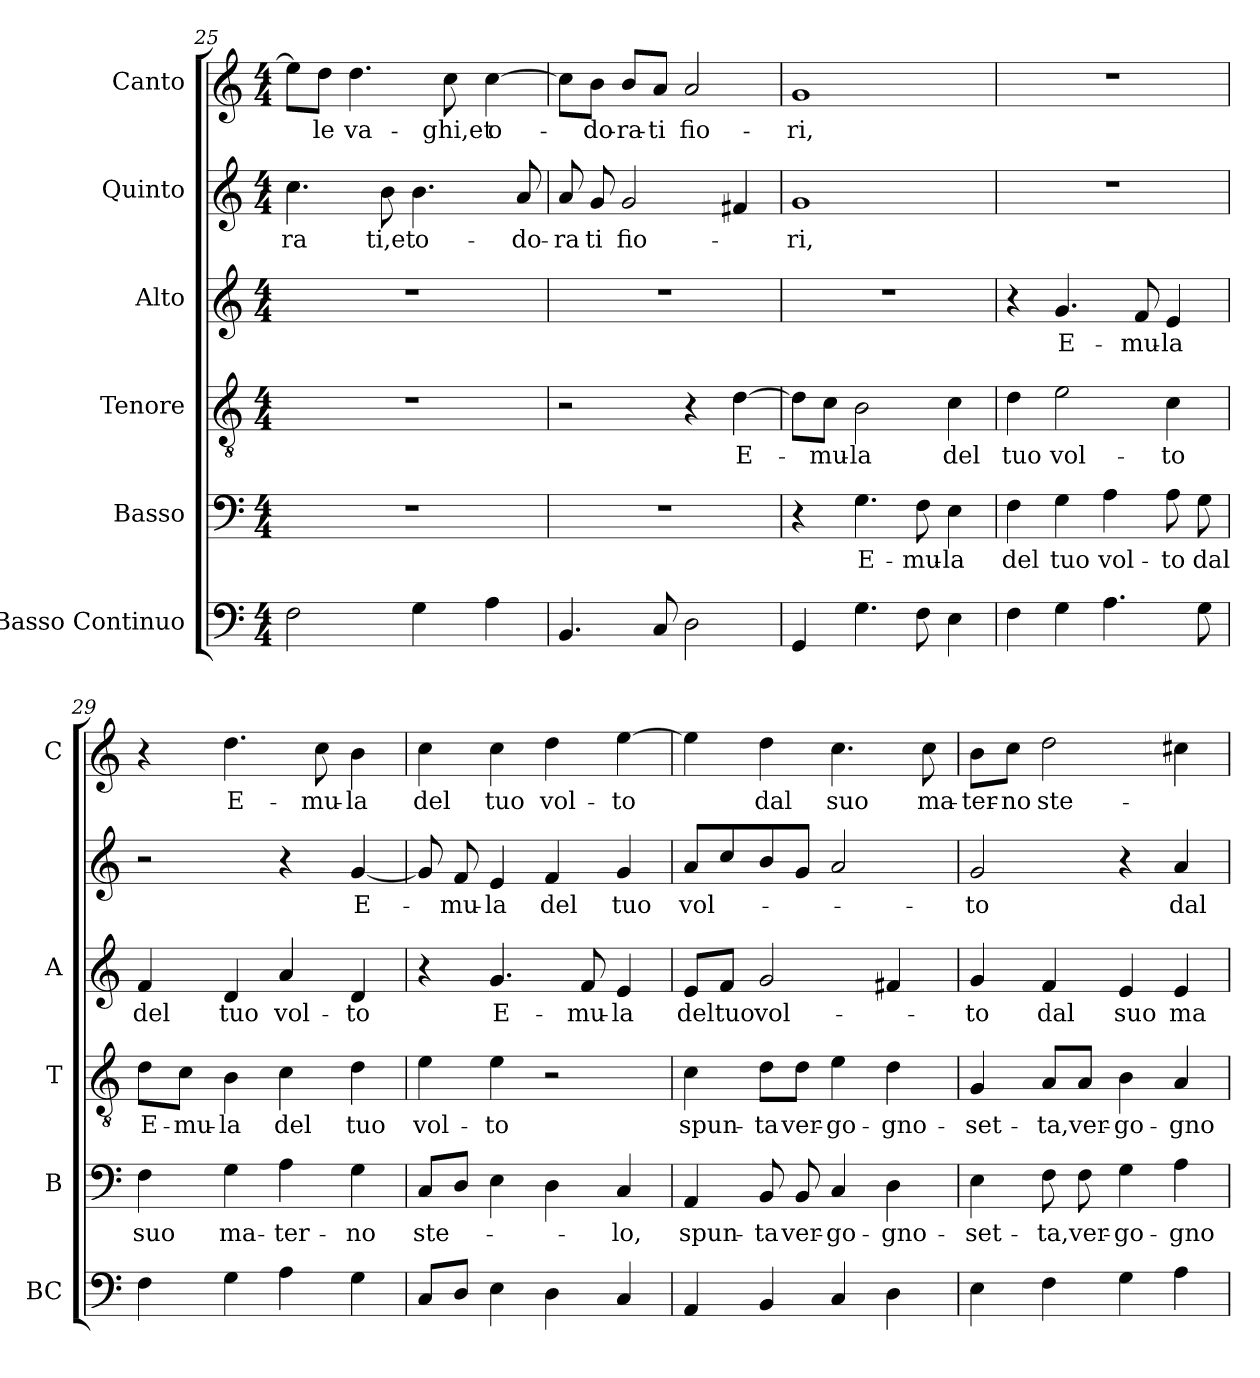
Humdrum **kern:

**kern	**kern	**text	**kern	**text	**kern	**text	**kern	**text	**kern	**text
*part6	*part5	*part5	*part4	*part4	*part3	*part3	*part2	*part2	*part1	*part1
*staff6	*staff5	*staff5	*staff4	*staff4	*staff3	*staff3	*staff2	*staff2	*staff1	*staff1
*I"Basso Continuo	*I"Basso	*	*I"Tenore	*	*I"Alto	*	*I"Quinto	*	*I"Canto	*
*I'BC	*I'B	*	*I'T	*	*I'A	*	*	*	*I'C	*
*clefF4	*clefF4	*	*clefGv2	*	*clefG2	*	*clefG2	*	*clefG2	*
*k[]	*k[]	*	*k[]	*	*k[]	*	*k[]	*	*k[]	*
*C:	*C:	*	*C:	*	*C:	*	*C:	*	*C:	*
*M4/4	*M4/4	*	*M4/4	*	*M4/4	*	*M4/4	*	*M4/4	*
=25	=25	=25	=25	=25	=25	=25	=25	=25	=25	=25
!	!	!	!	!	!	!	!	!LO:LY:b	!	!
2F\	1r	.	1r	.	1r	.	4.cc\	-ra	8ee\L]	.
!	!	!	!	!	!	!	!	!	!	!LO:LY:b
.	.	.	.	.	.	.	.	.	8dd\J	-le
!	!	!	!	!	!	!	!	!	!	!LO:LY:b
.	.	.	.	.	.	.	.	.	4.dd\	va-
!	!	!	!	!	!	!	!	!LO:LY:b	!	!
.	.	.	.	.	.	.	8b\	ti,et	.	.
!	!	!	!	!	!	!	!	!LO:LY:b	!	!
4G\	.	.	.	.	.	.	4.b\	o-	.	.
!	!	!	!	!	!	!	!	!	!	!LO:LY:b
.	.	.	.	.	.	.	.	.	8cc\	-ghi,et
!	!	!	!	!	!	!	!	!	!	!LO:LY:b
4A\	.	.	.	.	.	.	.	.	[4cc\	o-
!	!	!	!	!	!	!	!	!LO:LY:b	!	!
.	.	.	.	.	.	.	8a/	-do-	.	.
=26	=26	=26	=26	=26	=26	=26	=26	=26	=26	=26
!	!	!	!	!	!	!	!	!LO:LY:b	!	!
4.BB/	1r	.	2r	.	1r	.	8a/	-ra	8cc\L]	.
!	!	!	!	!	!	!	!	!LO:LY:b	!	!LO:LY:b
.	.	.	.	.	.	.	8g/	ti	8b\J	-do-
!	!	!	!	!	!	!	!	!LO:LY:b	!	!LO:LY:b
.	.	.	.	.	.	.	2g/	fio-	8b/L	-ra-
!	!	!	!	!	!	!	!	!	!	!LO:LY:b
8C/	.	.	.	.	.	.	.	.	8a/J	-ti
!	!	!	!	!	!	!	!	!	!	!LO:LY:b
2D\	.	.	4r	.	.	.	.	.	2a/	fio-
!	!	!	!	!LO:LY:b	!	!	!	!	!	!
.	.	.	[4d\	E-	.	.	4f#X/	.	.	.
=27	=27	=27	=27	=27	=27	=27	=27	=27	=27	=27
!	!	!	!	!	!	!	!	!LO:LY:b	!	!LO:LY:b
4GG/	4r	.	8d\L]	.	1r	.	1g	-ri,	1g	-ri,
!	!	!	!	!LO:LY:b	!	!	!	!	!	!
.	.	.	8c\J	-mu-	.	.	.	.	.	.
!	!	!LO:LY:b	!	!LO:LY:b	!	!	!	!	!	!
4.G\	4.G\	E-	2B\	-la	.	.	.	.	.	.
!	!	!LO:LY:b	!	!	!	!	!	!	!	!
8F\	8F\	-mu-	.	.	.	.	.	.	.	.
!	!	!LO:LY:b	!	!LO:LY:b	!	!	!	!	!	!
4E\	4E\	-la	4c\	del	.	.	.	.	.	.
!!LO:LB:g=z
=28	=28	=28	=28	=28	=28	=28	=28	=28	=28	=28
!	!	!LO:LY:b	!	!LO:LY:b	!	!	!	!	!	!
4F\	4F\	del	4d\	tuo	4r	.	1r	.	1r	.
!	!	!LO:LY:b	!	!LO:LY:b	!	!LO:LY:b	!	!	!	!
4G\	4G\	tuo	2e\	vol-	4.g/	E-	.	.	.	.
!	!	!LO:LY:b	!	!	!	!	!	!	!	!
4.A\	4A\	vol-	.	.	.	.	.	.	.	.
!	!	!	!	!	!	!LO:LY:b	!	!	!	!
.	.	.	.	.	8f/	-mu-	.	.	.	.
!	!	!LO:LY:b	!	!LO:LY:b	!	!LO:LY:b	!	!	!	!
.	8A\	-to	4c\	-to	4e/	-la	.	.	.	.
!	!	!LO:LY:b	!	!	!	!	!	!	!	!
8G\	8G\	dal	.	.	.	.	.	.	.	.
=29	=29	=29	=29	=29	=29	=29	=29	=29	=29	=29
!	!	!LO:LY:b	!	!LO:LY:b	!	!LO:LY:b	!	!	!	!
4F\	4F\	suo	8d\L	E-	4f/	del	2r	.	4r	.
!	!	!	!	!LO:LY:b	!	!	!	!	!	!
.	.	.	8c\J	-mu-	.	.	.	.	.	.
!	!	!LO:LY:b	!	!LO:LY:b	!	!LO:LY:b	!	!	!	!LO:LY:b
4G\	4G\	ma-	4B\	-la	4d/	tuo	.	.	4.dd\	E-
!	!	!LO:LY:b	!	!LO:LY:b	!	!LO:LY:b	!	!	!	!
4A\	4A\	-ter-	4c\	del	4a/	vol-	4r	.	.	.
!	!	!	!	!	!	!	!	!	!	!LO:LY:b
.	.	.	.	.	.	.	.	.	8cc\	-mu-
!	!	!LO:LY:b	!	!LO:LY:b	!	!LO:LY:b	!	!LO:LY:b	!	!LO:LY:b
4G\	4G\	-no	4d\	tuo	4d/	-to	[4g/	E-	4b\	-la
=30	=30	=30	=30	=30	=30	=30	=30	=30	=30	=30
!	!	!LO:LY:b	!	!LO:LY:b	!	!	!	!	!	!LO:LY:b
8C/L	8C/L	ste-	4e\	vol-	4r	.	8g/]	.	4cc\	del
!	!	!	!	!	!	!	!	!LO:LY:b	!	!
8D/J	8D/J	.	.	.	.	.	8f/	-mu-	.	.
!	!	!	!	!LO:LY:b	!	!LO:LY:b	!	!LO:LY:b	!	!LO:LY:b
4E\	4E\	.	4e\	-to	4.g/	E-	4e/	-la	4cc\	tuo
!	!	!	!	!	!	!	!	!LO:LY:b	!	!LO:LY:b
4D\	4D\	.	2r	.	.	.	4f/	del	4dd\	vol-
!	!	!	!	!	!	!LO:LY:b	!	!	!	!
.	.	.	.	.	8f/	-mu-	.	.	.	.
!	!	!LO:LY:b	!	!	!	!LO:LY:b	!	!LO:LY:b	!	!LO:LY:b
4C/	4C/	-lo,	.	.	4e/	-la	4g/	tuo	[4ee\	-to
=31	=31	=31	=31	=31	=31	=31	=31	=31	=31	=31
!	!	!LO:LY:b	!	!LO:LY:b	!	!LO:LY:b	!	!LO:LY:b	!	!
4AA/	4AA/	spun-	4c\	spun-	8e/L	del	8a/L	vol-	4ee\]	.
!	!	!	!	!	!	!LO:LY:b	!	!	!	!
.	.	.	.	.	8f/J	tuo	8cc/	.	.	.
!	!	!LO:LY:b	!	!LO:LY:b	!	!LO:LY:b	!	!	!	!LO:LY:b
4BB/	8BB/	-ta	8d\L	-ta	2g/	vol-	8b/	.	4dd\	dal
!	!	!LO:LY:b	!	!LO:LY:b	!	!	!	!	!	!
.	8BB/	ver-	8d\J	ver-	.	.	8g/J	.	.	.
!	!	!LO:LY:b	!	!LO:LY:b	!	!	!	!	!	!LO:LY:b
4C/	4C/	-go-	4e\	-go-	.	.	2a/	.	4.cc\	suo
!	!	!LO:LY:b	!	!LO:LY:b	!	!	!	!	!	!
4D\	4D\	-gno-	4d\	-gno-	4f#X/	.	.	.	.	.
!	!	!	!	!	!	!	!	!	!	!LO:LY:b
.	.	.	.	.	.	.	.	.	8cc\	ma-
=32	=32	=32	=32	=32	=32	=32	=32	=32	=32	=32
!	!	!LO:LY:b	!	!LO:LY:b	!	!LO:LY:b	!	!LO:LY:b	!	!LO:LY:b
4E\	4E\	-set-	4G/	-set-	4g/	-to	2g/	-to	8b\L	-ter-
!	!	!	!	!	!	!	!	!	!	!LO:LY:b
.	.	.	.	.	.	.	.	.	8cc\J	-no
!	!	!LO:LY:b	!	!LO:LY:b	!	!LO:LY:b	!	!	!	!LO:LY:b
4F\	8F\	-ta,	8A/L	-ta,	4f/	dal	.	.	2dd\	ste-
!	!	!LO:LY:b	!	!LO:LY:b	!	!	!	!	!	!
.	8F\	ver-	8A/J	ver-	.	.	.	.	.	.
!	!	!LO:LY:b	!	!LO:LY:b	!	!LO:LY:b	!	!	!	!
4G\	4G\	-go-	4B\	-go-	4e/	suo	4r	.	.	.
!	!	!LO:LY:b	!	!LO:LY:b	!	!LO:LY:b	!	!LO:LY:b	!	!
4A\	4A\	-gno-	4A/	-gno-	4e/	ma-	4a/	dal	4cc#X\	.
=	=	=	=	=	=	=	=	=	=	=
*-	*-	*-	*-	*-	*-	*-	*-	*-	*-	*-
